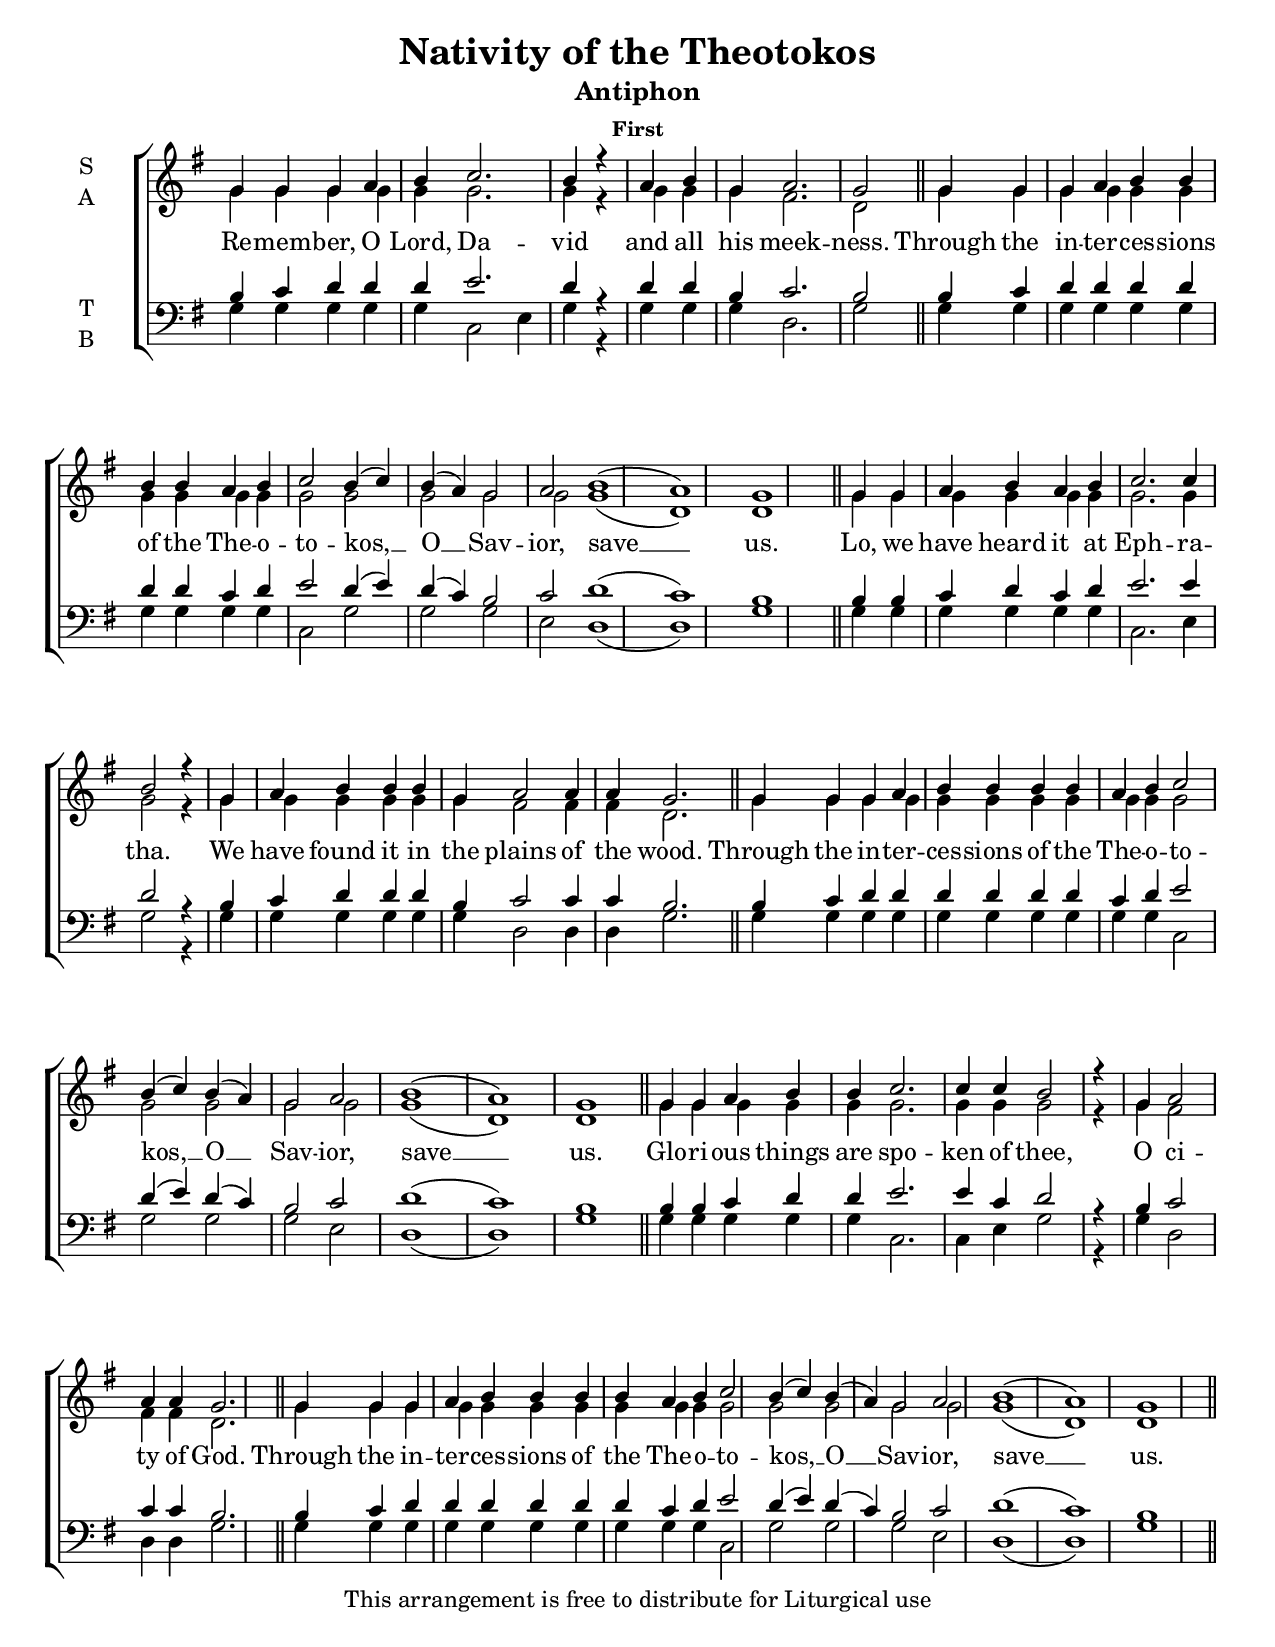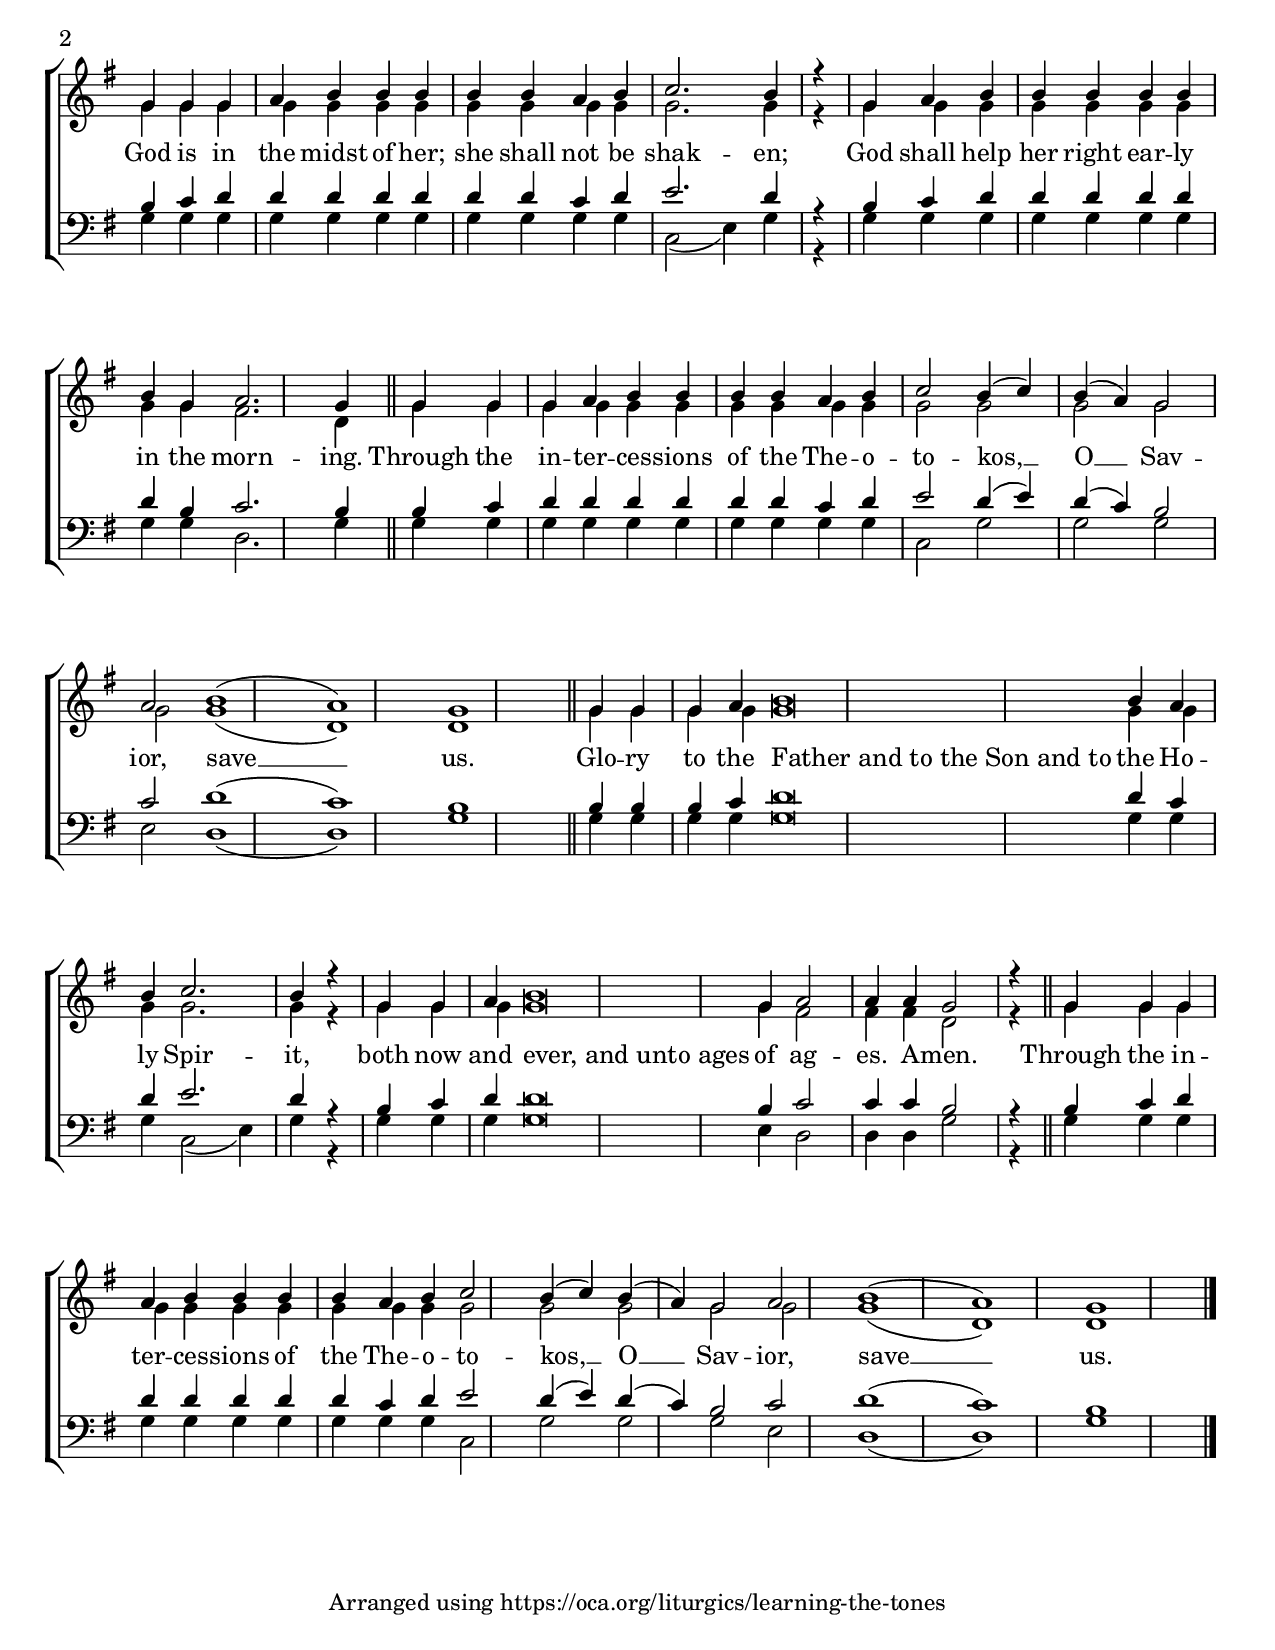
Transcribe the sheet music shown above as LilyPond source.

\version "2.18.2"

\header {
  title = "Nativity of the Theotokos"
  subtitle = "Antiphon"
  subsubtitle = "First"
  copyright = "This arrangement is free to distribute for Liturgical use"
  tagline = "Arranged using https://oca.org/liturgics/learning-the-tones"
}

#(set-default-paper-size "letter")

% Provide an easy way to group a bunch of text together on a breve
% http://lilypond.org/doc/v2.18/Documentation/notation/working-with-ancient-music_002d_002dscenarios-and-solutions
recite = \once \override LyricText.self-alignment-X = #-1

global = {
  \time 1/1 % Not used, Time_signature_engraver is removed from layout
  \key g \major
  \set Timing.defaultBarType = "" %% Only put bar lines where I say
}

refrain = \lyricmode {
  Through the in -- ter -- ces -- sions of the The -- o -- to -- kos, __ O __ Sav -- ior, save __ us.
}
verseOne = \lyricmode {
  % The verses can be broken up further than they are in the Liturgy variable text
  % http://ww1.antiochian.org/sites/default/files/nativity_of_theotokos_series.pdf
  Re -- mem -- ber, O Lord, Da -- vid and all his meek -- ness.
  \refrain
  Lo, we have heard it at Eph -- ra -- tha.
    We have found it in the plains of the wood.
  \refrain
  Glo -- ri -- ous things are spo -- ken of thee,
    O ci -- ty of God.
  \refrain
  God is in the midst of her; she shall not be shak -- en;
    God shall help her right ear -- ly in the morn -- ing.
  \refrain
  Glo -- ry to the \recite "Father and to the Son and to" the Ho -- ly Spir -- it,
    both now and \recite "ever, and unto ages" of ag -- es. A -- men.
  \refrain
}

soprefmost = { g4 g g a b4 b4 b4 b4 a b c2 b4( c) b( a) g2 a2 b1( a) g1 }
sopref = { \soprefmost \bar "||" }
soprano = \relative g' {
  \global
  % Verse 1
  g4 g g a b c2. b4 r4 \bar "|"
  a4 b g a2. g2 \bar "||"
  \sopref % Refrain
  % Verse 2
  g4 g a b a b c2. c4 b2 r4 \bar "|"
  g4 a b b b g a2 a4 a g2. \bar "||"
  \sopref % Refrain
  % Verse 3
  g4 g a b b c2. c4 c b2 r4 \bar "|"
  g4 a2 a4 a g2. \bar "||"
  \sopref \allowPageTurn % Refrain
  % Verse 4
  g4 g g a b b b b b a b c2. b4 r4 \bar "|"
  g4 a b b b b b b g a2. g4 \bar "||" \allowPageTurn
  \sopref % Refrain
  \allowPageTurn % GNE
  g4 g g a b\breve b4 a4 b4 c2. b4 r4 \bar "|"
  g4 g a b\breve g4 a2 a4 a g2 r4 \bar "||"
  \soprefmost \bar "|." % Refrain
}

altrefmost = { g4 g g g g g g g g g g2 g2 g g g2 g1( d) d1 }
altref = { \altrefmost \bar "||" }
alto = \relative g' {
  \global
  % Verse 1
  g4 g g g g g2. g4 r4 \bar "|"
  g4 g g fis2. d2 \bar "||"
  \altref % Refrain
  % Verse 2
  g4 g g g g g g2. g4 g2 r4 \bar "|"
  g4 g g g g g fis2 fis4 fis d2. \bar "||"
  \altref % Refrain
  % Verse 3
  g4 g g g g g2. g4 g g2 r4 \bar "|"
  g4 fis2 fis4 fis d2. \bar "||"
  \altref% Refrain
  % Verse 4
  g4 g g g g g g g g g g g2. g4 r4 \bar "|"
  g4 g g g g g g g g fis2. d4 \bar "||"
  \altref % Refrain
  % GNE
  g4 g g g g\breve g4 g4 g4 g2. g4 r4 \bar "|"
  g4 g g g\breve g4 fis2 fis4 fis d2 r4 \bar "||"
  \altref \bar "|." % Refrain
}

tenrefmost = { b4 c d d d d d d c d e2 d4( e) d( c) b2 c2 d1( c) b1 }
tenref = { \tenrefmost \bar "||" }
tenor = \relative c' {
  \global
  % Verse 1
  b4 c d d d e2. d4 r4 \bar "|"
  d4 d b c2. b2 \bar "||"
  \tenref % Refrain
  % Verse 2
  b4 b c d c d e2. e4 d2 r4 \bar "|"
  b4 c d d d b c2 c4 c b2. \bar "||"
  \tenref % Refrain
  % Verse 3
  b4 b c d d e2. e4 c d2 r4 \bar "|"
  b4 c2 c4 c b2. \bar "||"
  \tenref % Refrain
  % Verse 4
  b4 c d d d d d d d c d e2. d4 r4 \bar "|"
  b4 c d d d d d d b c2. b4 \bar "||"
  \tenref % Refrain
  % GNE
  b4 b b c d\breve d4 c4 d4 e2. d4 r4 \bar "|"
  b4 c d d\breve b4 c2 c4 c b2 r4 \bar "||"
  \tenref \bar "|." % Refrain
}


basrefmost = { g4 g g g g g g g g g c,2 g'2 g g e2 d1( d) g1 }
basref = { \basrefmost \bar "||" }
bass = \relative c {
  \global
  % Verse 1
  g'4 g g g g c,2 e4 g4 r4 \bar "|"
  g4 g g d2. g2 \bar "||"
  \basref % Refrain
  % Verse 2
  g4 g g g g g c,2. e4 g2 r4 \bar "|"
  g4 g g g g g d2 d4 d g2. \bar "||"
  \basref % Refrain
  % Verse 3
  g4 g g g g c,2. c4 e g2 r4 \bar "|"
  g4 d2 d4 d g2. \bar "||"
  \basref % Refrain
  % Verse 4
  g4 g g g g g g g g g g c,2( e4) g4 r4 \bar "|"
  g4 g g g g g g g g d2. g4 \bar "||"
  \basref % Refrain
  % GNE
  g4 g g g g\breve g4 g4 g4 c,2( e4) g4 r4 \bar "|"
  g4 g g g\breve e4 d2 d4 d g2 r4 \bar "||"
  \basref \bar "|." % Refrain
}

\score {
  \new ChoirStaff <<
    \new Staff \with {
      midiInstrument = "choir aahs"
      instrumentName = \markup \center-column { S A }
    } <<
      \new Voice = "soprano" { \voiceOne \soprano }
      \new Voice = "alto" { \voiceTwo \alto }
    >>
    \new Lyrics \with {
      \override VerticalAxisGroup #'staff-affinity = #CENTER
    } \lyricsto "soprano" \verseOne

    \new Staff \with {
      midiInstrument = "choir aahs"
      instrumentName = \markup \center-column { T B }
    } <<
      \clef bass
      \new Voice = "tenor" { \voiceOne \tenor }
      \new Voice = "bass" { \voiceTwo \bass }
    >>
  >>
  \layout {
    \context {
      \Staff
      \remove "Time_signature_engraver"
    }
    \context {
      \Score
      \omit BarNumber
    }
  }
  \midi { \tempo 4 = 300
          \context {
            \Voice
            \remove "Dynamic_performer"
    }
  }
}
